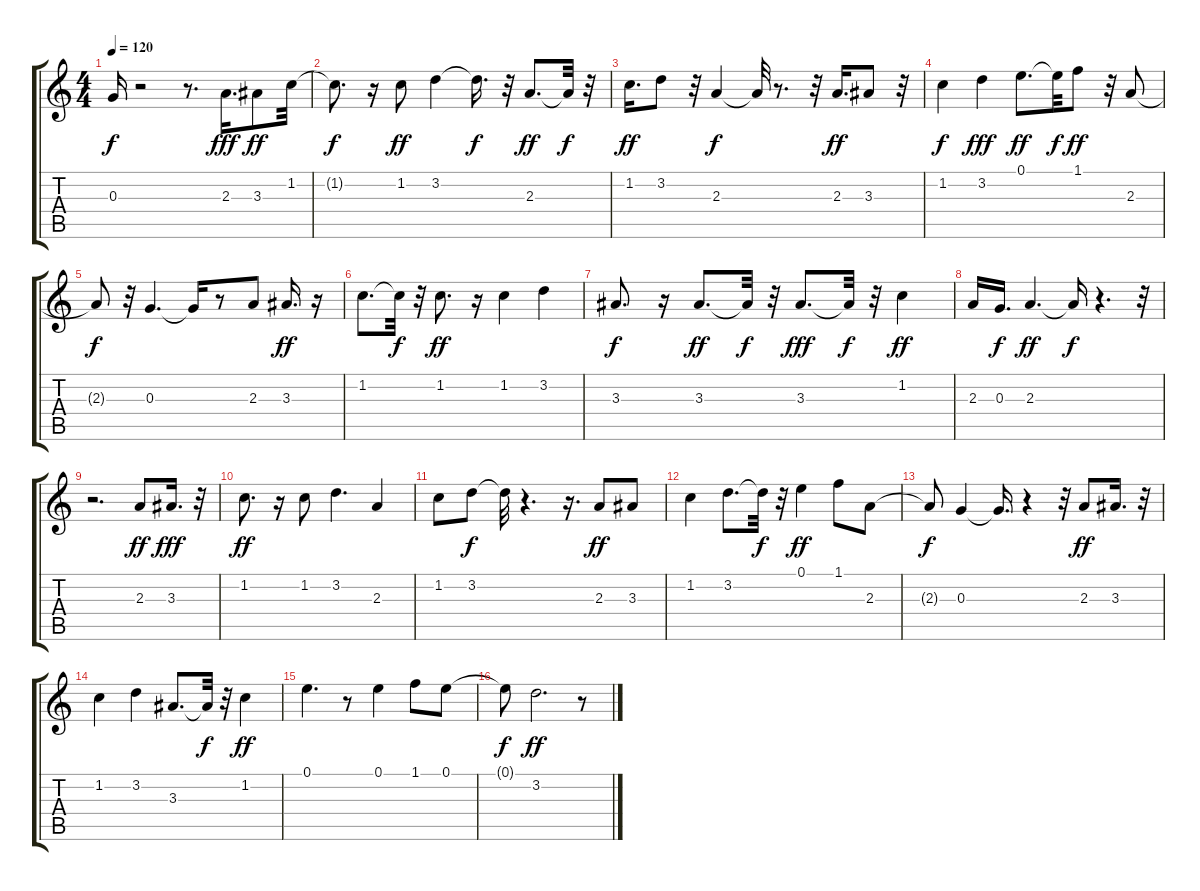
\track "" {instrument electricguitarjazz}
\staff {score tabs}
\tuning (E4 B3 G3 D3 A2 E2) {hide}
\ts (4 4)
\tempo 120
\clef g2
\ks c
0.3{t}.16{dy f} r.2 r.8{d} 2.3.16{d dy fff} 3.3.8{dy ff} 1.2.32 |
1.2{t}.8{d dy f} r.16 1.2.8{dy ff} 3.2.4 3.2{t}.16{d dy f} r.32 2.3.8{d dy ff} 2.3{t}.32{dy f} r.32 |
1.2.16{d dy ff} 3.2.8 r.32 2.3.4{dy f} 2.3{t}.32 r.8{d} r.32 2.3.16{d dy ff} 3.3.8 r.32 |
1.2.4{dy f} 3.2.4{dy fff} 0.1.8{d dy ff} 0.1{t}.32{dy f} 1.1.8{dy ff} r.32 2.3.8 |
2.3{t}.8{dy f} r.32 0.3.4{d} 0.3{t}.16 r.8 2.3.8 3.3.16{d dy ff} r.16 |
1.2.8{d} 1.2{t}.32{dy f} r.32 1.2.8{d dy ff} r.16 1.2.4 3.2.4 |
3.3.8{d dy f} r.16 3.3.8{d dy ff} 3.3{t}.32{dy f} r.32 3.3.8{d dy fff} 3.3{t}.32{dy f} r.32 1.2.4{dy ff} |
2.3.16 0.3.16{d dy f} 2.3.4{d dy ff} 2.3{t}.16{dy f} r.4{d} r.32 |
r.2{d} 2.3.8{dy ff} 3.3.16{d dy fff} r.32 |
1.2.8{d dy ff} r.16 1.2.8 3.2.4{d} 2.3.4 |
1.2.8 3.2.8{dy f} 3.2{t}.32 r.4{d} r.16{d} 2.3.8{dy ff} 3.3.8 |
1.2.4 3.2.8{d} 3.2{t}.32{dy f} r.32 0.1.4{dy ff} 1.1.8 2.3.8 |
2.3{t}.8{dy f} 0.3.4 0.3{t}.16{d} r.4 r.32 2.3.8{dy ff} 3.3.16{d} r.32 |
1.2.4 3.2.4 3.3.8{d} 3.3{t}.32{dy f} r.32 1.2.4{dy ff} |
0.1.4{d} r.8 0.1.4 1.1.8 0.1.8 |
0.1{t}.8{dy f} 3.2.2{d dy ff} r.8
